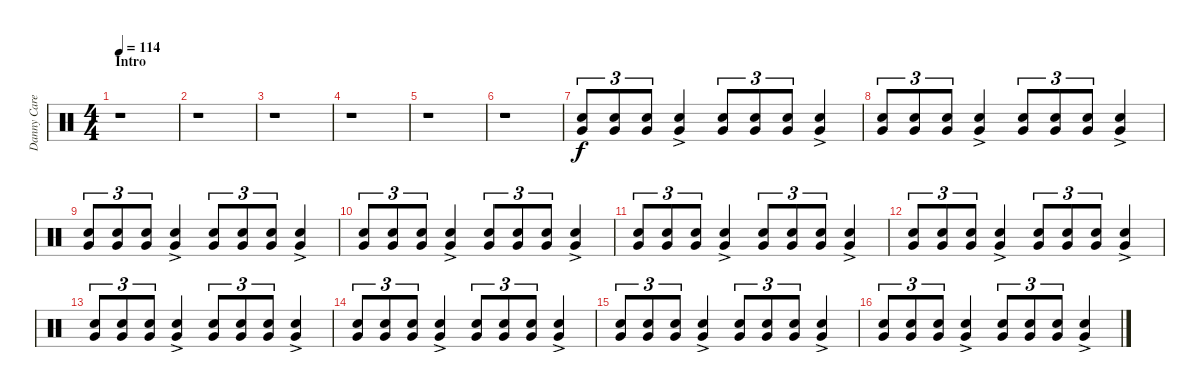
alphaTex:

\track ("Danny Carey" "Danny Care") {instrument percussion}
\staff {score}
\articulation defaults
\ts (4 4)
\section ("" "Intro")
\tempo 114
\clef neutral
\ks c
r.1{dy f volume 0} |
r.1 |
r.1 |
r.1 |
r.1 |
r.1 |
("Very Low Tom (hit)" "Snare (hit) 2").8{tu (3 2) volume 2} ("Very Low Tom (hit)" "Snare (hit) 2").8{tu (3 2)} ("Very Low Tom (hit)" "Snare (hit) 2").8{tu (3 2)} ("Very Low Tom (hit)"{ac} "Snare (hit) 2"{ac}).4 ("Very Low Tom (hit)" "Snare (hit) 2").8{tu (3 2)} ("Very Low Tom (hit)" "Snare (hit) 2").8{tu (3 2)} ("Very Low Tom (hit)" "Snare (hit) 2").8{tu (3 2)} ("Very Low Tom (hit)"{ac} "Snare (hit) 2"{ac}).4 |
("Very Low Tom (hit)" "Snare (hit) 2").8{tu (3 2)} ("Very Low Tom (hit)" "Snare (hit) 2").8{tu (3 2)} ("Very Low Tom (hit)" "Snare (hit) 2").8{tu (3 2)} ("Very Low Tom (hit)"{ac} "Snare (hit) 2"{ac}).4 ("Very Low Tom (hit)" "Snare (hit) 2").8{tu (3 2)} ("Very Low Tom (hit)" "Snare (hit) 2").8{tu (3 2)} ("Very Low Tom (hit)" "Snare (hit) 2").8{tu (3 2)} ("Very Low Tom (hit)"{ac} "Snare (hit) 2"{ac}).4 |
("Very Low Tom (hit)" "Snare (hit) 2").8{tu (3 2) beam merge} ("Very Low Tom (hit)" "Snare (hit) 2").8{tu (3 2) beam merge} ("Very Low Tom (hit)" "Snare (hit) 2").8{tu (3 2)} ("Very Low Tom (hit)"{ac} "Snare (hit) 2"{ac}).4 ("Very Low Tom (hit)" "Snare (hit) 2").8{tu (3 2) beam merge} ("Very Low Tom (hit)" "Snare (hit) 2").8{tu (3 2) beam merge} ("Very Low Tom (hit)" "Snare (hit) 2").8{tu (3 2)} ("Very Low Tom (hit)"{ac} "Snare (hit) 2"{ac}).4 |
("Very Low Tom (hit)" "Snare (hit) 2").8{tu (3 2)} ("Very Low Tom (hit)" "Snare (hit) 2").8{tu (3 2)} ("Very Low Tom (hit)" "Snare (hit) 2").8{tu (3 2)} ("Very Low Tom (hit)"{ac} "Snare (hit) 2"{ac}).4 ("Very Low Tom (hit)" "Snare (hit) 2").8{tu (3 2)} ("Very Low Tom (hit)" "Snare (hit) 2").8{tu (3 2)} ("Very Low Tom (hit)" "Snare (hit) 2").8{tu (3 2)} ("Very Low Tom (hit)"{ac} "Snare (hit) 2"{ac}).4 |
("Very Low Tom (hit)" "Snare (hit) 2").8{tu (3 2) volume 4} ("Very Low Tom (hit)" "Snare (hit) 2").8{tu (3 2)} ("Very Low Tom (hit)" "Snare (hit) 2").8{tu (3 2)} ("Very Low Tom (hit)"{ac} "Snare (hit) 2"{ac}).4 ("Very Low Tom (hit)" "Snare (hit) 2").8{tu (3 2)} ("Very Low Tom (hit)" "Snare (hit) 2").8{tu (3 2)} ("Very Low Tom (hit)" "Snare (hit) 2").8{tu (3 2)} ("Very Low Tom (hit)"{ac} "Snare (hit) 2"{ac}).4 |
("Very Low Tom (hit)" "Snare (hit) 2").8{tu (3 2)} ("Very Low Tom (hit)" "Snare (hit) 2").8{tu (3 2)} ("Very Low Tom (hit)" "Snare (hit) 2").8{tu (3 2)} ("Very Low Tom (hit)"{ac} "Snare (hit) 2"{ac}).4 ("Very Low Tom (hit)" "Snare (hit) 2").8{tu (3 2)} ("Very Low Tom (hit)" "Snare (hit) 2").8{tu (3 2)} ("Very Low Tom (hit)" "Snare (hit) 2").8{tu (3 2)} ("Very Low Tom (hit)"{ac} "Snare (hit) 2"{ac}).4 |
("Very Low Tom (hit)" "Snare (hit) 2").8{tu (3 2)} ("Very Low Tom (hit)" "Snare (hit) 2").8{tu (3 2)} ("Very Low Tom (hit)" "Snare (hit) 2").8{tu (3 2)} ("Very Low Tom (hit)"{ac} "Snare (hit) 2"{ac}).4 ("Very Low Tom (hit)" "Snare (hit) 2").8{tu (3 2)} ("Very Low Tom (hit)" "Snare (hit) 2").8{tu (3 2)} ("Very Low Tom (hit)" "Snare (hit) 2").8{tu (3 2)} ("Very Low Tom (hit)"{ac} "Snare (hit) 2"{ac}).4 |
("Very Low Tom (hit)" "Snare (hit) 2").8{tu (3 2)} ("Very Low Tom (hit)" "Snare (hit) 2").8{tu (3 2)} ("Very Low Tom (hit)" "Snare (hit) 2").8{tu (3 2)} ("Very Low Tom (hit)"{ac} "Snare (hit) 2"{ac}).4 ("Very Low Tom (hit)" "Snare (hit) 2").8{tu (3 2)} ("Very Low Tom (hit)" "Snare (hit) 2").8{tu (3 2)} ("Very Low Tom (hit)" "Snare (hit) 2").8{tu (3 2)} ("Very Low Tom (hit)"{ac} "Snare (hit) 2"{ac}).4 |
("Very Low Tom (hit)" "Snare (hit) 2").8{tu (3 2) volume 6} ("Very Low Tom (hit)" "Snare (hit) 2").8{tu (3 2)} ("Very Low Tom (hit)" "Snare (hit) 2").8{tu (3 2)} ("Very Low Tom (hit)"{ac} "Snare (hit) 2"{ac}).4 ("Very Low Tom (hit)" "Snare (hit) 2").8{tu (3 2)} ("Very Low Tom (hit)" "Snare (hit) 2").8{tu (3 2)} ("Very Low Tom (hit)" "Snare (hit) 2").8{tu (3 2)} ("Very Low Tom (hit)"{ac} "Snare (hit) 2"{ac}).4 |
("Very Low Tom (hit)" "Snare (hit) 2").8{tu (3 2)} ("Very Low Tom (hit)" "Snare (hit) 2").8{tu (3 2)} ("Very Low Tom (hit)" "Snare (hit) 2").8{tu (3 2)} ("Very Low Tom (hit)"{ac} "Snare (hit) 2"{ac}).4 ("Very Low Tom (hit)" "Snare (hit) 2").8{tu (3 2)} ("Very Low Tom (hit)" "Snare (hit) 2").8{tu (3 2)} ("Very Low Tom (hit)" "Snare (hit) 2").8{tu (3 2)} ("Very Low Tom (hit)"{ac} "Snare (hit) 2"{ac}).4
